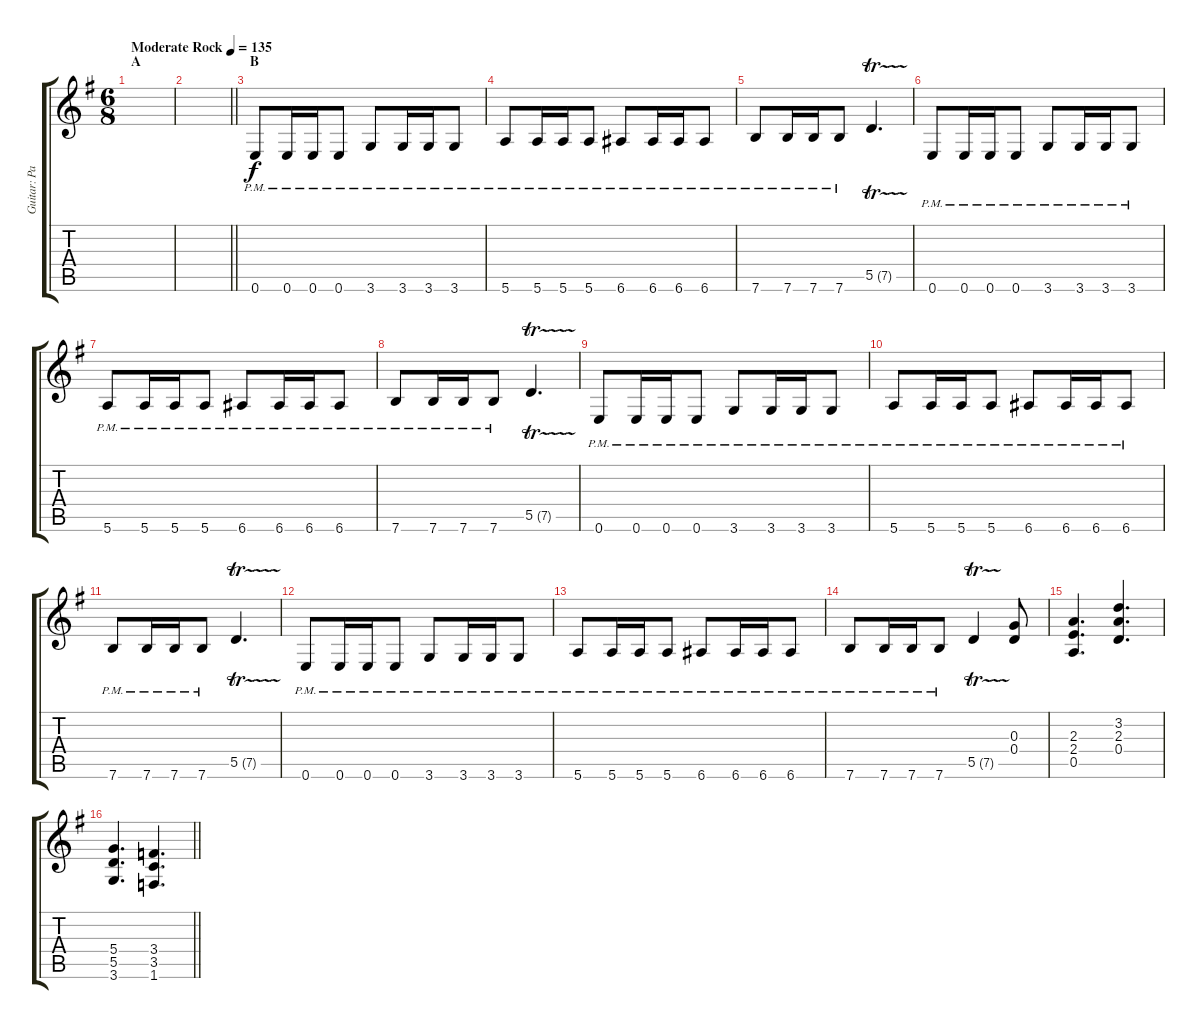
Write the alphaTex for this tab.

\track ("Guitar: Paul" "Guitar: Pa") {instrument overdrivenguitar}
\staff {score tabs}
\tuning (E4 B3 G3 D3 A2 E2) {hide}
\ts (6 8)
\section ("" "A")
\tempo (135 "Moderate Rock")
\clef g2
\ks g
|
\barLineRight lightlight
|
\section ("" "B")
0.6{pm}.8 0.6{pm}.16 0.6{pm}.16 0.6{pm}.8 3.6{pm}.8 3.6{pm}.16 3.6{pm}.16 3.6{pm}.8 |
5.6{pm}.8 5.6{pm}.16 5.6{pm}.16 5.6{pm}.8 6.6{pm}.8 6.6{pm}.16 6.6{pm}.16 6.6{pm}.8 |
7.6{pm}.8 7.6{pm}.16 7.6{pm}.16 7.6{pm}.8 5.5{tr (7 16)}.4{d} |
0.6{pm}.8 0.6{pm}.16 0.6{pm}.16 0.6{pm}.8 3.6{pm}.8 3.6{pm}.16 3.6{pm}.16 3.6{pm}.8 |
5.6{pm}.8 5.6{pm}.16 5.6{pm}.16 5.6{pm}.8 6.6{pm}.8 6.6{pm}.16 6.6{pm}.16 6.6{pm}.8 |
7.6{pm}.8 7.6{pm}.16 7.6{pm}.16 7.6{pm}.8 5.5{tr (7 16)}.4{d} |
0.6{pm}.8 0.6{pm}.16 0.6{pm}.16 0.6{pm}.8 3.6{pm}.8 3.6{pm}.16 3.6{pm}.16 3.6{pm}.8 |
5.6{pm}.8 5.6{pm}.16 5.6{pm}.16 5.6{pm}.8 6.6{pm}.8 6.6{pm}.16 6.6{pm}.16 6.6{pm}.8 |
7.6{pm}.8 7.6{pm}.16 7.6{pm}.16 7.6{pm}.8 5.5{tr (7 16)}.4{d} |
0.6{pm}.8 0.6{pm}.16 0.6{pm}.16 0.6{pm}.8 3.6{pm}.8 3.6{pm}.16 3.6{pm}.16 3.6{pm}.8 |
5.6{pm}.8 5.6{pm}.16 5.6{pm}.16 5.6{pm}.8 6.6{pm}.8 6.6{pm}.16 6.6{pm}.16 6.6{pm}.8 |
7.6{pm}.8 7.6{pm}.16 7.6{pm}.16 7.6{pm}.8 5.5{tr (7 16)}.4 (0.3 0.4).8 |
(2.3 2.4 0.5).4{d} (3.2 2.3 0.4).4{d} |
\barLineRight lightlight
(5.4 5.5 3.6).4{d} (3.4 3.5 1.6).4{d}
